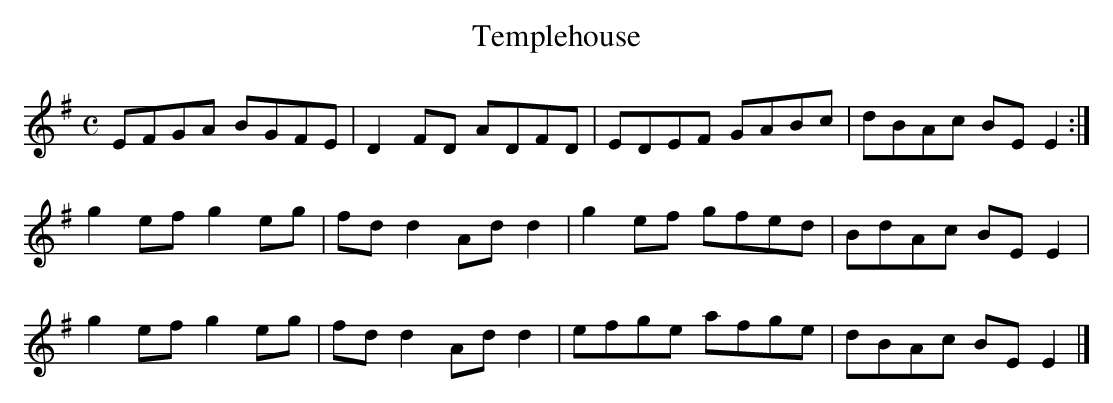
X:1
T:Templehouse
M:C
L:1/8
K:E Minor
EFGA BGFE|D2FD ADFD|EDEF GABc|dBAc BEE2:|!
g2ef g2eg|fdd2 Add2|g2ef gfed|BdAc BEE2|!
g2ef g2eg|fdd2 Add2|efge afge|dBAc BEE2|]!
